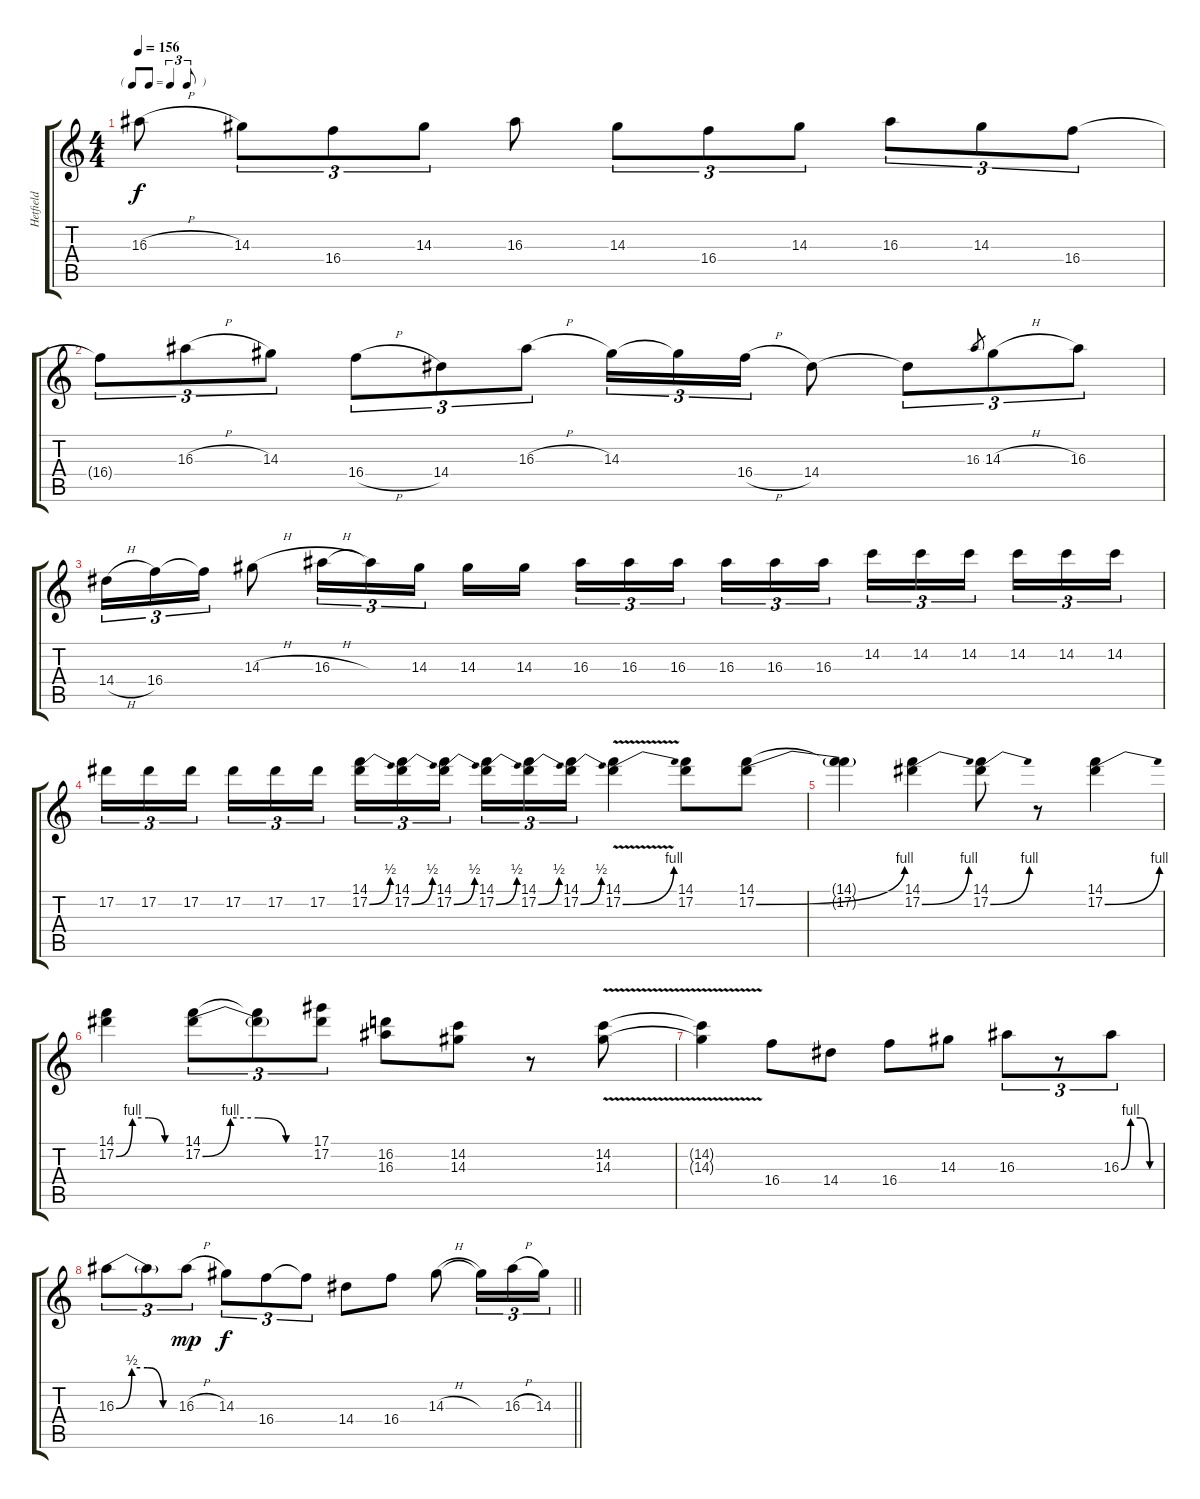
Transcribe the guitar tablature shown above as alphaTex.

\track ("Hetfield" "Hetfield") {instrument distortionguitar}
\staff {score tabs}
\tuning (Eb4 Bb3 Gb3 Db3 Ab2 Eb2) {hide}
\ts (4 4)
\tf triplet8th
\tempo 156
\clef g2
\ks c
16.3{h}.8{dy f} 14.3.8{tu (3 2)} 16.4.8{tu (3 2)} 14.3.8{tu (3 2)} 16.3.8 14.3.8{tu (3 2)} 16.4.8{tu (3 2)} 14.3.8{tu (3 2)} 16.3.8{tu (3 2)} 14.3.8{tu (3 2)} 16.4.8{tu (3 2)} |
16.4{t}.8{tu (3 2)} 16.3{h}.8{tu (3 2)} 14.3.8{tu (3 2)} 16.4{h}.8{tu (3 2)} 14.4.8{tu (3 2)} 16.3{h}.8{tu (3 2)} 14.3.16{tu (3 2)} 14.3{t}.16{tu (3 2)} 16.4{h}.16{tu (3 2)} 14.4.8 14.4{t}.8{tu (3 2)} 16.3.8{gr} 14.3{h}.8{tu (3 2)} 16.3.8{tu (3 2)} |
14.4{h}.16{tu (3 2)} 16.4.16{tu (3 2)} 16.4{t}.16{tu (3 2)} 14.3{h}.8 16.3{h}.16{tu (3 2)} 16.3{t}.16{tu (3 2)} 14.3.16{tu (3 2) beam splitsecondary} 14.3.16 14.3.16 16.3.16{tu (3 2)} 16.3.16{tu (3 2)} 16.3.16{tu (3 2) beam splitsecondary} 16.3.16{tu (3 2)} 16.3.16{tu (3 2)} 16.3.16{tu (3 2)} 14.2.16{tu (3 2)} 14.2.16{tu (3 2)} 14.2.16{tu (3 2) beam splitsecondary} 14.2.16{tu (3 2)} 14.2.16{tu (3 2)} 14.2.16{tu (3 2)} |
17.2.16{tu (3 2)} 17.2.16{tu (3 2)} 17.2.16{tu (3 2) beam splitsecondary} 17.2.16{tu (3 2)} 17.2.16{tu (3 2)} 17.2.16{tu (3 2)} (14.1 17.2{be (bend 0 0 60 2)}).16{tu (3 2)} (14.1 17.2{be (bend 0 0 60 2)}).16{tu (3 2)} (14.1 17.2{be (bend 0 0 60 2)}).16{tu (3 2) beam splitsecondary} (14.1 17.2{be (bend 0 0 60 2)}).16{tu (3 2)} (14.1 17.2{be (bend 0 0 60 2)}).16{tu (3 2)} (14.1 17.2{be (bend 0 0 60 2)}).16{tu (3 2)} (14.1{v} 17.2{be (bend 0 0 60 4) v}).4 (14.1 17.2).8 (14.1 17.2{be (bend 0 0 60 4)}).8 |
(14.1{t} 17.2{t}).4 (14.1 17.2{be (bend 0 0 60 4)}).4 (14.1 17.2{be (bend 0 0 60 4)}).8 r.8 (14.1 17.2{be (bend 0 0 60 4)}).4 |
(14.1 17.2{be (custom 0 0 15 4 30 4 45 0 60 0)}).4 (14.1 17.2{be (custom 0 0 15 4 30 4 45 0 60 0)}).8{tu (3 2)} (14.1{t} 17.2{t}).8{tu (3 2)} (17.1 17.2).8{tu (3 2)} (16.2 16.3).8 (14.2 14.3).8 r.8 (14.2{v} 14.3{v}).8 |
(14.2{t} 14.3{t}).4 16.4.8 14.4.8 16.4.8 14.3.8 16.3.8{tu (3 2)} r.8{tu (3 2)} 16.3{be (custom 0 0 15 4 30 4 45 0 60 0)}.8{tu (3 2)} |
\barLineRight lightlight
16.3{be (custom 0 0 15 2 30 2 45 0 60 0)}.8{tu (3 2)} 16.3{t}.8{tu (3 2)} 16.3{h}.8{tu (3 2) dy mp} 14.3.8{tu (3 2) dy f} 16.4.8{tu (3 2)} 16.4{t}.8{tu (3 2)} 14.4.8 16.4.8 14.3{h}.8 14.3{t}.16{tu (3 2)} 16.3{h}.16{tu (3 2)} 14.3.16{tu (3 2)}
